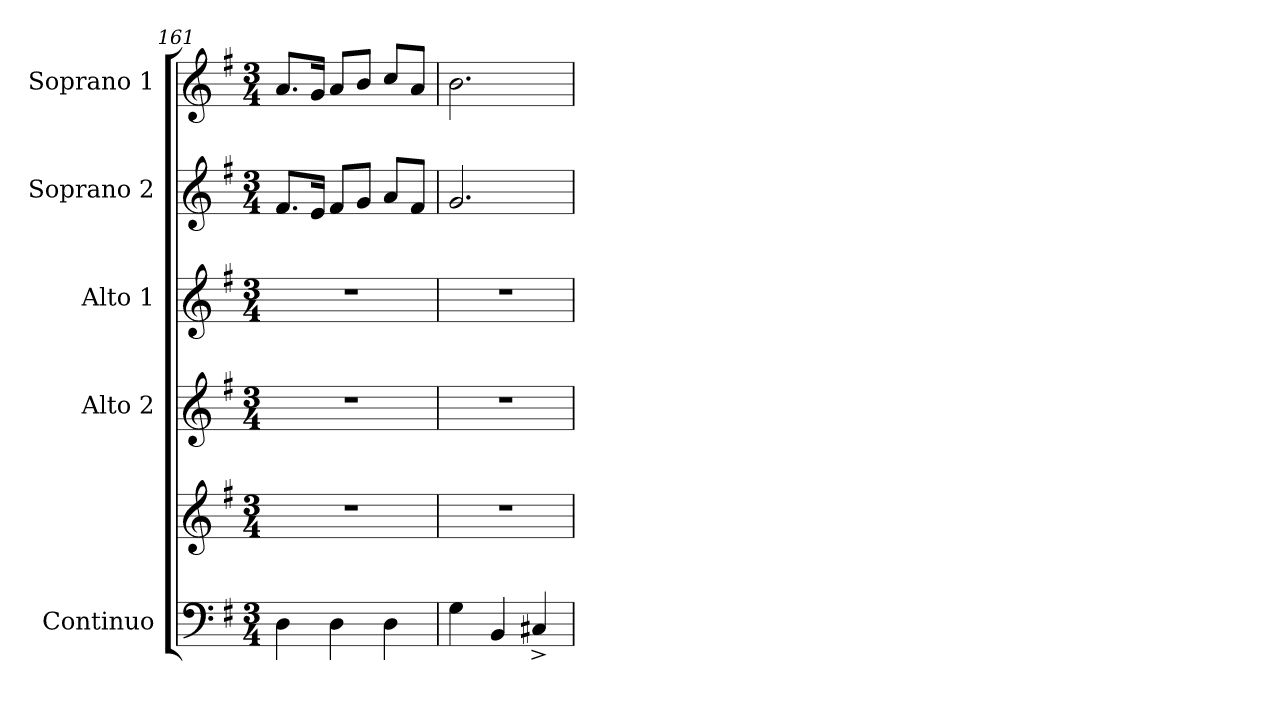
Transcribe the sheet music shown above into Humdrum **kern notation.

**kern	**kern	**kern	**kern	**kern	**kern
*part5	*part5	*part4	*part3	*part2	*part1
*staff6	*staff5	*staff4	*staff3	*staff2	*staff1
*I"Continuo	*	*I"Alto 2	*I"Alto 1	*I"Soprano 2	*I"Soprano 1
*	*	*I'A. 2	*I'A. 1	*I'S. 2	*I'S. 1
*clefF4	*clefG2	*clefG2	*clefG2	*clefG2	*clefG2
*k[f#]	*k[f#]	*k[f#]	*k[f#]	*k[f#]	*k[f#]
*G:	*G:	*G:	*G:	*G:	*G:
*M3/4	*M3/4	*M3/4	*M3/4	*M3/4	*M3/4
=161	=161	=161	=161	=161	=161
!	!LO:N:vis=1	!LO:N:vis=1	!LO:N:vis=1	!	!
4D>\	2.r	2.r	2.r	8.f#/L	8.a/L
.	.	.	.	16e/Jk	16g/Jk
4D\	.	.	.	8f#/L	8a/L
.	.	.	.	8g/J	8b/J
4D\	.	.	.	8a/L	8cc/L
.	.	.	.	8f#/J	8a/J
!!LO:PB:g=z
=162	=162	=162	=162	=162	=162
!	!LO:N:vis=1	!LO:N:vis=1	!LO:N:vis=1	!	!
4G\	2.r	2.r	2.r	2.g/	2.b\
4BB</	.	.	.	.	.
4C#X^</	.	.	.	.	.
=	=	=	=	=	=
*-	*-	*-	*-	*-	*-
